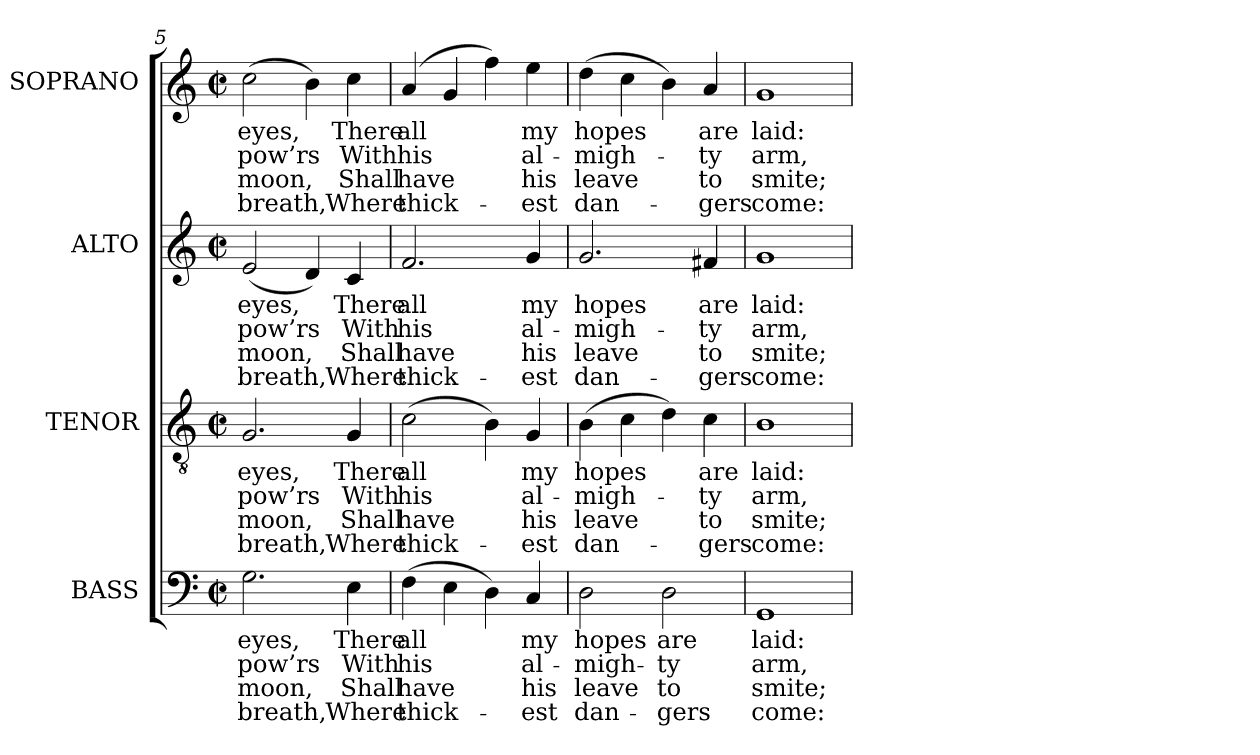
**kern	**text	**text	**text	**text	**kern	**text	**text	**text	**text	**kern	**text	**text	**text	**text	**kern	**text	**text	**text	**text
*part4	*part4	*part4	*part4	*part4	*part3	*part3	*part3	*part3	*part3	*part2	*part2	*part2	*part2	*part2	*part1	*part1	*part1	*part1	*part1
*staff4	*staff4	*staff4	*staff4	*staff4	*staff3	*staff3	*staff3	*staff3	*staff3	*staff2	*staff2	*staff2	*staff2	*staff2	*staff1	*staff1	*staff1	*staff1	*staff1
*I"BASS	*	*	*	*	*I"TENOR	*	*	*	*	*I"ALTO	*	*	*	*	*I"SOPRANO	*	*	*	*
*I'B.	*	*	*	*	*I'T.	*	*	*	*	*I'A.	*	*	*	*	*I'S.	*	*	*	*
*clefF4	*	*	*	*	*clefGv2	*	*	*	*	*clefG2	*	*	*	*	*clefG2	*	*	*	*
*	*	*	*	*	*ITrd7c12	*	*	*	*	*	*	*	*	*	*	*	*	*	*
*k[]	*	*	*	*	*k[]	*	*	*	*	*k[]	*	*	*	*	*k[]	*	*	*	*
*C:	*	*	*	*	*C:	*	*	*	*	*C:	*	*	*	*	*C:	*	*	*	*
*M2/2	*	*	*	*	*M2/2	*	*	*	*	*M2/2	*	*	*	*	*M2/2	*	*	*	*
*met(c|)	*	*	*	*	*met(c|)	*	*	*	*	*met(c|)	*	*	*	*	*met(c|)	*	*	*	*
=5	=5	=5	=5	=5	=5	=5	=5	=5	=5	=5	=5	=5	=5	=5	=5	=5	=5	=5	=5
!	!LO:LY:b:color=#000000	!LO:LY:b:color=#000000	!LO:LY:b:color=#000000	!LO:LY:b:color=#000000	!	!	!	!	!	!	!	!	!	!	!	!	!	!	!
!	!	!	!	!	!	!LO:LY:b:color=#000000	!LO:LY:b:color=#000000	!LO:LY:b:color=#000000	!LO:LY:b:color=#000000	!	!	!	!	!	!	!	!	!	!
!	!	!	!	!	!	!	!	!	!	!	!LO:LY:b:color=#000000	!LO:LY:b:color=#000000	!LO:LY:b:color=#000000	!LO:LY:b:color=#000000	!	!	!	!	!
!	!	!	!	!	!	!	!	!	!	!	!	!	!	!	!	!LO:LY:b:color=#000000	!LO:LY:b:color=#000000	!LO:LY:b:color=#000000	!LO:LY:b:color=#000000
2.Gi\	eyes,	pow’rs	moon,	breath,	2.GGi/	eyes,	pow’rs	moon,	breath,	(2ei/	eyes,	pow’rs	moon,	breath,	(2cci\	eyes,	pow’rs	moon,	breath,
.	.	.	.	.	.	.	.	.	.	4di/)	.	.	.	.	4bi\)	.	.	.	.
!	!LO:LY:b:color=#000000	!LO:LY:b:color=#000000	!LO:LY:b:color=#000000	!LO:LY:b:color=#000000	!	!	!	!	!	!	!	!	!	!	!	!	!	!	!
!	!	!	!	!	!	!LO:LY:b:color=#000000	!LO:LY:b:color=#000000	!LO:LY:b:color=#000000	!LO:LY:b:color=#000000	!	!	!	!	!	!	!	!	!	!
!	!	!	!	!	!	!	!	!	!	!	!LO:LY:b:color=#000000	!LO:LY:b:color=#000000	!LO:LY:b:color=#000000	!LO:LY:b:color=#000000	!	!	!	!	!
!	!	!	!	!	!	!	!	!	!	!	!	!	!	!	!	!LO:LY:b:color=#000000	!LO:LY:b:color=#000000	!LO:LY:b:color=#000000	!LO:LY:b:color=#000000
4Ei\	There	With	Shall	Where	4GGi/	There	With	Shall	Where	4ci/	There	With	Shall	Where	4cci\	There	With	Shall	Where
=6	=6	=6	=6	=6	=6	=6	=6	=6	=6	=6	=6	=6	=6	=6	=6	=6	=6	=6	=6
!	!LO:LY:b:color=#000000	!LO:LY:b:color=#000000	!LO:LY:b:color=#000000	!LO:LY:b:color=#000000	!	!	!	!	!	!	!	!	!	!	!	!	!	!	!
!	!	!	!	!	!	!LO:LY:b:color=#000000	!LO:LY:b:color=#000000	!LO:LY:b:color=#000000	!LO:LY:b:color=#000000	!	!	!	!	!	!	!	!	!	!
!	!	!	!	!	!	!	!	!	!	!	!LO:LY:b:color=#000000	!LO:LY:b:color=#000000	!LO:LY:b:color=#000000	!LO:LY:b:color=#000000	!	!	!	!	!
!	!	!	!	!	!	!	!	!	!	!	!	!	!	!	!	!LO:LY:b:color=#000000	!LO:LY:b:color=#000000	!LO:LY:b:color=#000000	!LO:LY:b:color=#000000
(4Fi\	all	his	have	thick-	(2Ci\	all	his	have	thick-	2.fi/	all	his	-have	thick-	(4ai/	all	his	have	thick-
4Ei\	.	.	.	.	.	.	.	.	.	.	.	.	.	.	4gi/	.	.	.	.
4Di\)	.	.	.	.	4BBi\)	.	.	.	.	.	.	.	.	.	4ffi\)	.	.	.	.
!	!LO:LY:b:color=#000000	!LO:LY:b:color=#000000	!LO:LY:b:color=#000000	!LO:LY:b:color=#000000	!	!	!	!	!	!	!	!	!	!	!	!	!	!	!
!	!	!	!	!	!	!LO:LY:b:color=#000000	!LO:LY:b:color=#000000	!LO:LY:b:color=#000000	!LO:LY:b:color=#000000	!	!	!	!	!	!	!	!	!	!
!	!	!	!	!	!	!	!	!	!	!	!LO:LY:b:color=#000000	!LO:LY:b:color=#000000	!LO:LY:b:color=#000000	!LO:LY:b:color=#000000	!	!	!	!	!
!	!	!	!	!	!	!	!	!	!	!	!	!	!	!	!	!LO:LY:b:color=#000000	!LO:LY:b:color=#000000	!LO:LY:b:color=#000000	!LO:LY:b:color=#000000
4Ci/	my	al-	-his	est	4GGi/	my	al-	-his	est	4gi/	my	al-	his	est	4eei\	my	al-	-his	est
=7	=7	=7	=7	=7	=7	=7	=7	=7	=7	=7	=7	=7	=7	=7	=7	=7	=7	=7	=7
!	!LO:LY:b:color=#000000	!LO:LY:b:color=#000000	!LO:LY:b:color=#000000	!LO:LY:b:color=#000000	!	!	!	!	!	!	!	!	!	!	!	!	!	!	!
!	!	!	!	!	!	!LO:LY:b:color=#000000	!LO:LY:b:color=#000000	!LO:LY:b:color=#000000	!LO:LY:b:color=#000000	!	!	!	!	!	!	!	!	!	!
!	!	!	!	!	!	!	!	!	!	!	!LO:LY:b:color=#000000	!LO:LY:b:color=#000000	!LO:LY:b:color=#000000	!LO:LY:b:color=#000000	!	!	!	!	!
!	!	!	!	!	!	!	!	!	!	!	!	!	!	!	!	!LO:LY:b:color=#000000	!LO:LY:b:color=#000000	!LO:LY:b:color=#000000	!LO:LY:b:color=#000000
2Di\	hopes	-migh-	leave	dan-	(4BBi\	hopes	-migh-	leave	dan-	2.gi/	hopes	-migh-	leave	dan-	(4ddi\	hopes	-migh-	leave	dan-
.	.	.	.	.	4Ci\	.	.	.	.	.	.	.	.	.	4cci\	.	.	.	.
!	!LO:LY:b:color=#000000	!LO:LY:b:color=#000000	!LO:LY:b:color=#000000	!LO:LY:b:color=#000000	!	!	!	!	!	!	!	!	!	!	!	!	!	!	!
2Di\	are	-ty	-to	gers	4Di\)	.	.	.	.	.	.	.	.	.	4bi\)	.	.	.	.
!	!	!	!	!	!	!LO:LY:b:color=#000000	!LO:LY:b:color=#000000	!LO:LY:b:color=#000000	!LO:LY:b:color=#000000	!	!	!	!	!	!	!	!	!	!
!	!	!	!	!	!	!	!	!	!	!	!LO:LY:b:color=#000000	!LO:LY:b:color=#000000	!LO:LY:b:color=#000000	!LO:LY:b:color=#000000	!	!	!	!	!
!	!	!	!	!	!	!	!	!	!	!	!	!	!	!	!	!LO:LY:b:color=#000000	!LO:LY:b:color=#000000	!LO:LY:b:color=#000000	!LO:LY:b:color=#000000
.	.	.	.	.	4Ci\	are	-ty	-to	gers	4f#Xi/	are	-ty	-to	gers	4ai/	are	-ty	-to	gers
=8	=8	=8	=8	=8	=8	=8	=8	=8	=8	=8	=8	=8	=8	=8	=8	=8	=8	=8	=8
!	!LO:LY:b:color=#000000	!LO:LY:b:color=#000000	!LO:LY:b:color=#000000	!LO:LY:b:color=#000000	!	!	!	!	!	!	!	!	!	!	!	!	!	!	!
!	!	!	!	!	!	!LO:LY:b:color=#000000	!LO:LY:b:color=#000000	!LO:LY:b:color=#000000	!LO:LY:b:color=#000000	!	!	!	!	!	!	!	!	!	!
!	!	!	!	!	!	!	!	!	!	!	!LO:LY:b:color=#000000	!LO:LY:b:color=#000000	!LO:LY:b:color=#000000	!LO:LY:b:color=#000000	!	!	!	!	!
!	!	!	!	!	!	!	!	!	!	!	!	!	!	!	!	!LO:LY:b:color=#000000	!LO:LY:b:color=#000000	!LO:LY:b:color=#000000	!LO:LY:b:color=#000000
1GGi	laid:	arm,	smite;	come:	1BBi	laid:	arm,	smite;	come:	1gi	laid:	arm,	smite;	come:	1gi	laid:	arm,	smite;	come:
=	=	=	=	=	=	=	=	=	=	=	=	=	=	=	=	=	=	=	=
*-	*-	*-	*-	*-	*-	*-	*-	*-	*-	*-	*-	*-	*-	*-	*-	*-	*-	*-	*-
